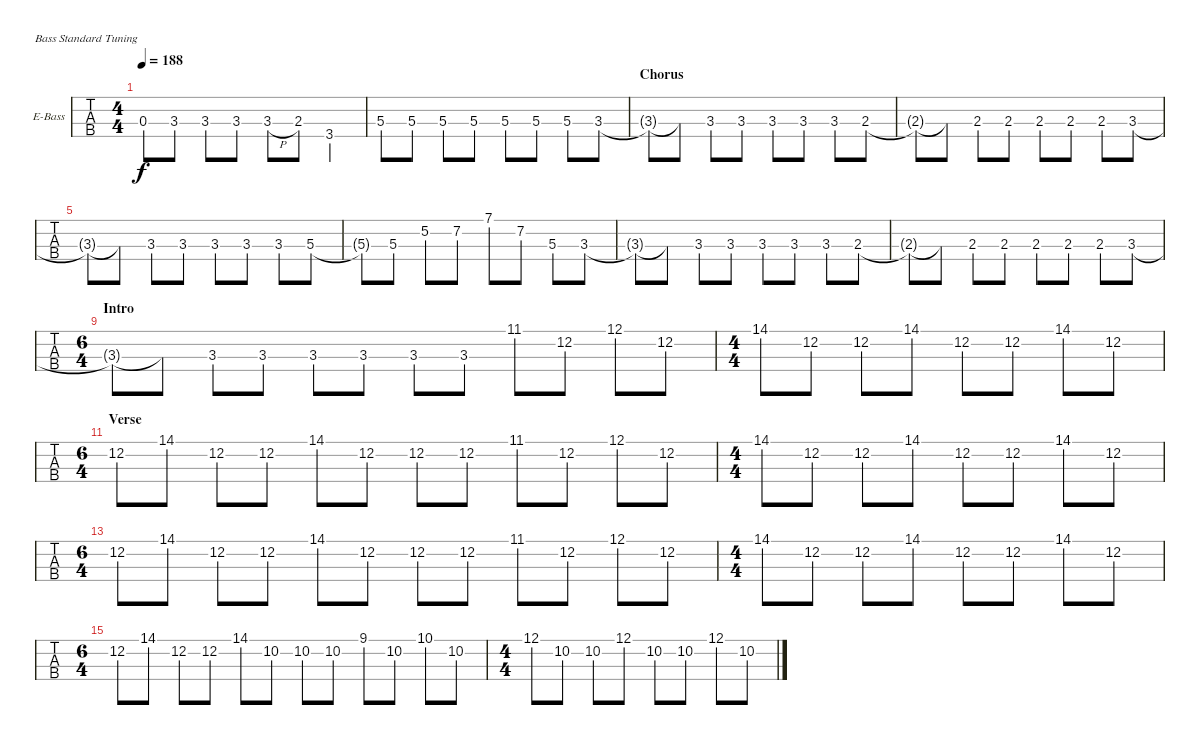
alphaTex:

\bracketExtendMode nobrackets
\firstSystemTrackNameOrientation horizontal
\otherSystemsTrackNameOrientation horizontal
\defaultBarNumberDisplay FirstOfSystem
\track ("Bass" "E-Bass") {instrument electricbassfinger}
\staff {tabs}
\tuning (G2 D2 A1 E1)
\ts (4 4)
\tempo 188
\clef f4
\ks c
0.3.8{dy f} 3.3.8 3.3.8 3.3.8 3.3{h}.8 2.3.8 3.4.4 |
5.3.8 5.3.8 5.3.8 5.3.8 5.3.8 5.3.8 5.3.8 3.3.8 |
\section ("" "Chorus")
3.3{t}.8 3.3{t}.8 3.3.8 3.3.8 3.3.8 3.3.8 3.3.8 2.3.8 |
2.3{t}.8 2.3{t}.8 2.3.8 2.3.8 2.3.8 2.3.8 2.3.8 3.3.8 |
3.3{t}.8 3.3{t}.8 3.3.8 3.3.8 3.3.8 3.3.8 3.3.8 5.3.8 |
5.3{t}.8 5.3.8 5.2.8 7.2.8 7.1.8 7.2.8 5.3.8 3.3.8 |
3.3{t}.8 3.3{t}.8 3.3.8 3.3.8 3.3.8 3.3.8 3.3.8 2.3.8 |
2.3{t}.8 2.3{t}.8 2.3.8 2.3.8 2.3.8 2.3.8 2.3.8 3.3.8 |
\ts (6 4)
\section ("" "Intro")
3.3{t}.8 3.3{t}.8 3.3.8 3.3.8 3.3.8 3.3.8 3.3.8 3.3.8 11.1.8 12.2.8 12.1.8 12.2.8 |
\ts (4 4)
14.1.8 12.2.8 12.2.8 14.1.8 12.2.8 12.2.8 14.1.8 12.2.8 |
\ts (6 4)
\section ("" "Verse")
12.2.8 14.1.8 12.2.8 12.2.8 14.1.8 12.2.8 12.2.8 12.2.8 11.1.8 12.2.8 12.1.8 12.2.8 |
\ts (4 4)
14.1.8 12.2.8 12.2.8 14.1.8 12.2.8 12.2.8 14.1.8 12.2.8 |
\ts (6 4)
12.2.8 14.1.8 12.2.8 12.2.8 14.1.8 12.2.8 12.2.8 12.2.8 11.1.8 12.2.8 12.1.8 12.2.8 |
\ts (4 4)
14.1.8 12.2.8 12.2.8 14.1.8 12.2.8 12.2.8 14.1.8 12.2.8 |
\ts (6 4)
12.2.8 14.1.8 12.2.8 12.2.8 14.1.8 10.2.8 10.2.8 10.2.8 9.1.8 10.2.8 10.1.8 10.2.8 |
\ts (4 4)
12.1.8 10.2.8 10.2.8 12.1.8 10.2.8 10.2.8 12.1.8 10.2.8
